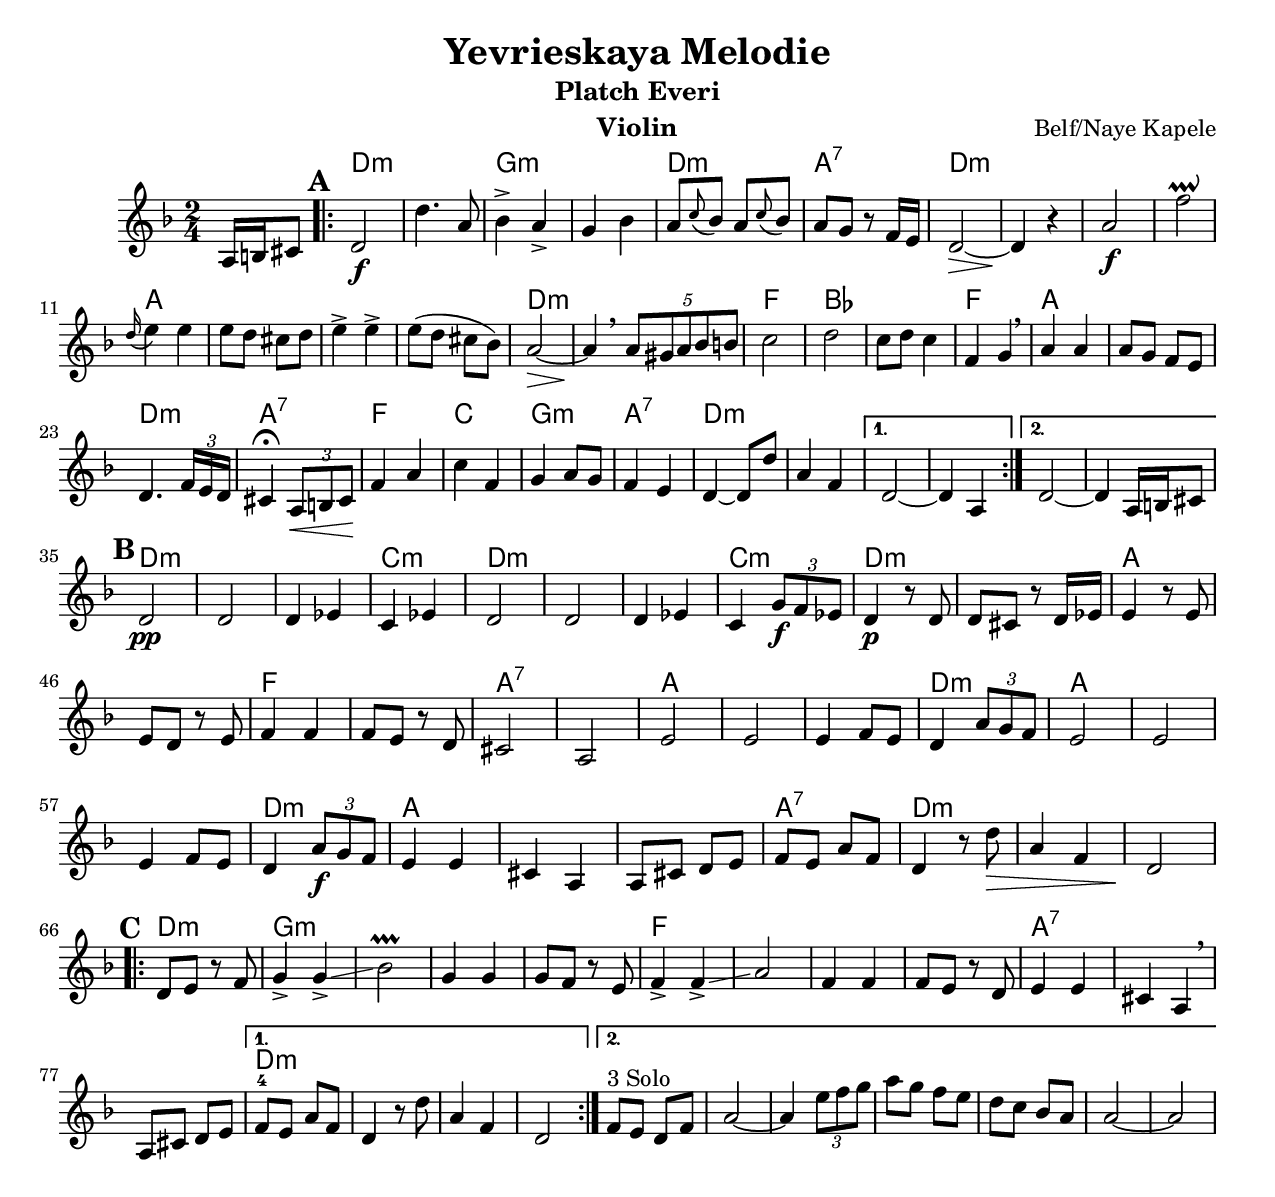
\version "2.18.0"
\include "english.ly"
%\pointAndClickOff
\paper{
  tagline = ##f
  %print-all-headers = ##t
  #(set-paper-size "letter")
}
date = #(strftime "%d-%m-%Y" (localtime (current-time)))

%\markup{ \italic{ " Updated " \date  }  }
\header{
  subtitle ="Platch Everi"
  title="Yevrieskaya Melodie"
instrument= "Violin"
instrument= "Violin"
  composer= "Belf/Naye Kapele"

}


melody = \relative c'
{
  \clef treble
  \key d \minor
  \time 2/4
  \set Score.markFormatter = #format-mark-box-alphabet


  %introduction

  % {d4 d d2 d4 d d2}
  \partial 8*2 a16 b cs8
  % A section, 1 repeat
  \repeat volta 2{
    \mark \default
    d2\f d'4. a8
    bf4-> a-> g bf
    a8 \grace c (bf) a \grace c (bf) | a g8 r f16 e
    d2\> ~
    d4\! r
    a'2\f  f'\prallup
    \grace d16(e4) e
    e8 d cs d
    e4-> e->
    e8 (d cs bf)
    a2\>  ~
    a4\! \breathe \times 2/5 {a8 gs a bf b }%\tuplet 3/2 {a8 as bf}
    c2 |
    d2
    c8 d c4
    f,4 g \breathe
    a a
    a8 g f e
    d4. \tuplet 3/2 {f16 e d}
    cs4\fermata \tuplet 3/2 {a8\< b8 cs8} f4\!

    a c
    f, g
    a8 g f4
    e  d ~ d8 d'
    a4 f
  }
  \alternative{
    {
      %a4 f4
      d2~ d4 a
    }
    {
      d2 ~
      d4 a16 b cs8
    }
  }
  % B section, no repeat
  \break
  \mark \default
  {
    %\bar "||"
    %a8 b4 cs 8
    d2\pp d
    d4 ef c ef
    d2 d
    d4 ef
    c  \tuplet 3/2 {g'8\f f ef}
    %d4 \tuplet 3/2 {g8 f ef}

    d4\p r8 d8 d cs r d16 ef
    e4 r8 e8 e d r e f4 f f8 e r d cs2 a
    e' e e4 f8 e
    d4 \tuplet 3/2 {a'8 g f}
    e2 e e4 f8 e
    d4 \tuplet 3/2 {a'8\f  g f}
    e4 e cs a
    a8 cs d e
    f e a f
    d 4 r8 d'\> a4 f d2\!
  }
  %C sectio
  \break

  \repeat volta 2{
    \mark \default
d8  e r f
    g4-> g-> \glissando
    bf2 \prallprall
    g4 g
    g8 f r e
    f4-> f->\glissando
    a2
    f4 f
    f8 e r d
    e4 e
    cs a \breathe
    a8 cs d e

  }
  \alternative {
    {f8 ^4 e a f d4 r8 d' a4  f d2}
    {
      f8 ^"3 Solo"  e d f a2 ~
      a4 \tuplet 3/2{e'8 f g}|
      a8 g f e
      d8 c bf a
      a2~
      a2
    }

  }

}

secund = \relative c
{
  \clef bass
  \key d \minor
  \time 2/4
  r8*3
  \chordmode{
    d,4:m d,:m
    d,:m r
    g,4:m g,:m
    g,:m r
    d,4:m d,:m
    a,4:7 r
    d,4:m d,:m
    d,:m r
    d,4:m d,:m
    d,:m r

  }

}
harmonies = \chordmode {
  %A section
  s8*2
  d2*2:m

  g2*2:m
  d2:m
  a2:7
  d2*4:m

  a2*4
  d2*2:m

  f2
  bf2*2 %b2*2:6

  f2
  a2*2
  d2:m
  a4*2:7
  f4*2

  c4*2

  g4*2:m
  a4*2:7

  d4*12:m
  %B section

  d2*3:m
  c2:m
  d2*3:m
  c2:m
  d2*2:m

  a2*2
  %r2
  f2*2
  a2*2:7

  a2*3
  d2:m
  a2*3
  d2:m
  a2*3
  a2:7
  d2*3:m
  % C section
  d2:m
  g2*4:m
  f2*4
  a2*3:7
  d2*4:m


}

\score {
  <<
    \new ChordNames {
      \set chordChanges = ##f
      \harmonies
    }
    \new Staff \melody
   % \new Staff \secund
  >>

  \midi{\tempo 4 = 120}
  \layout{indent = 1.0\cm}
  }

